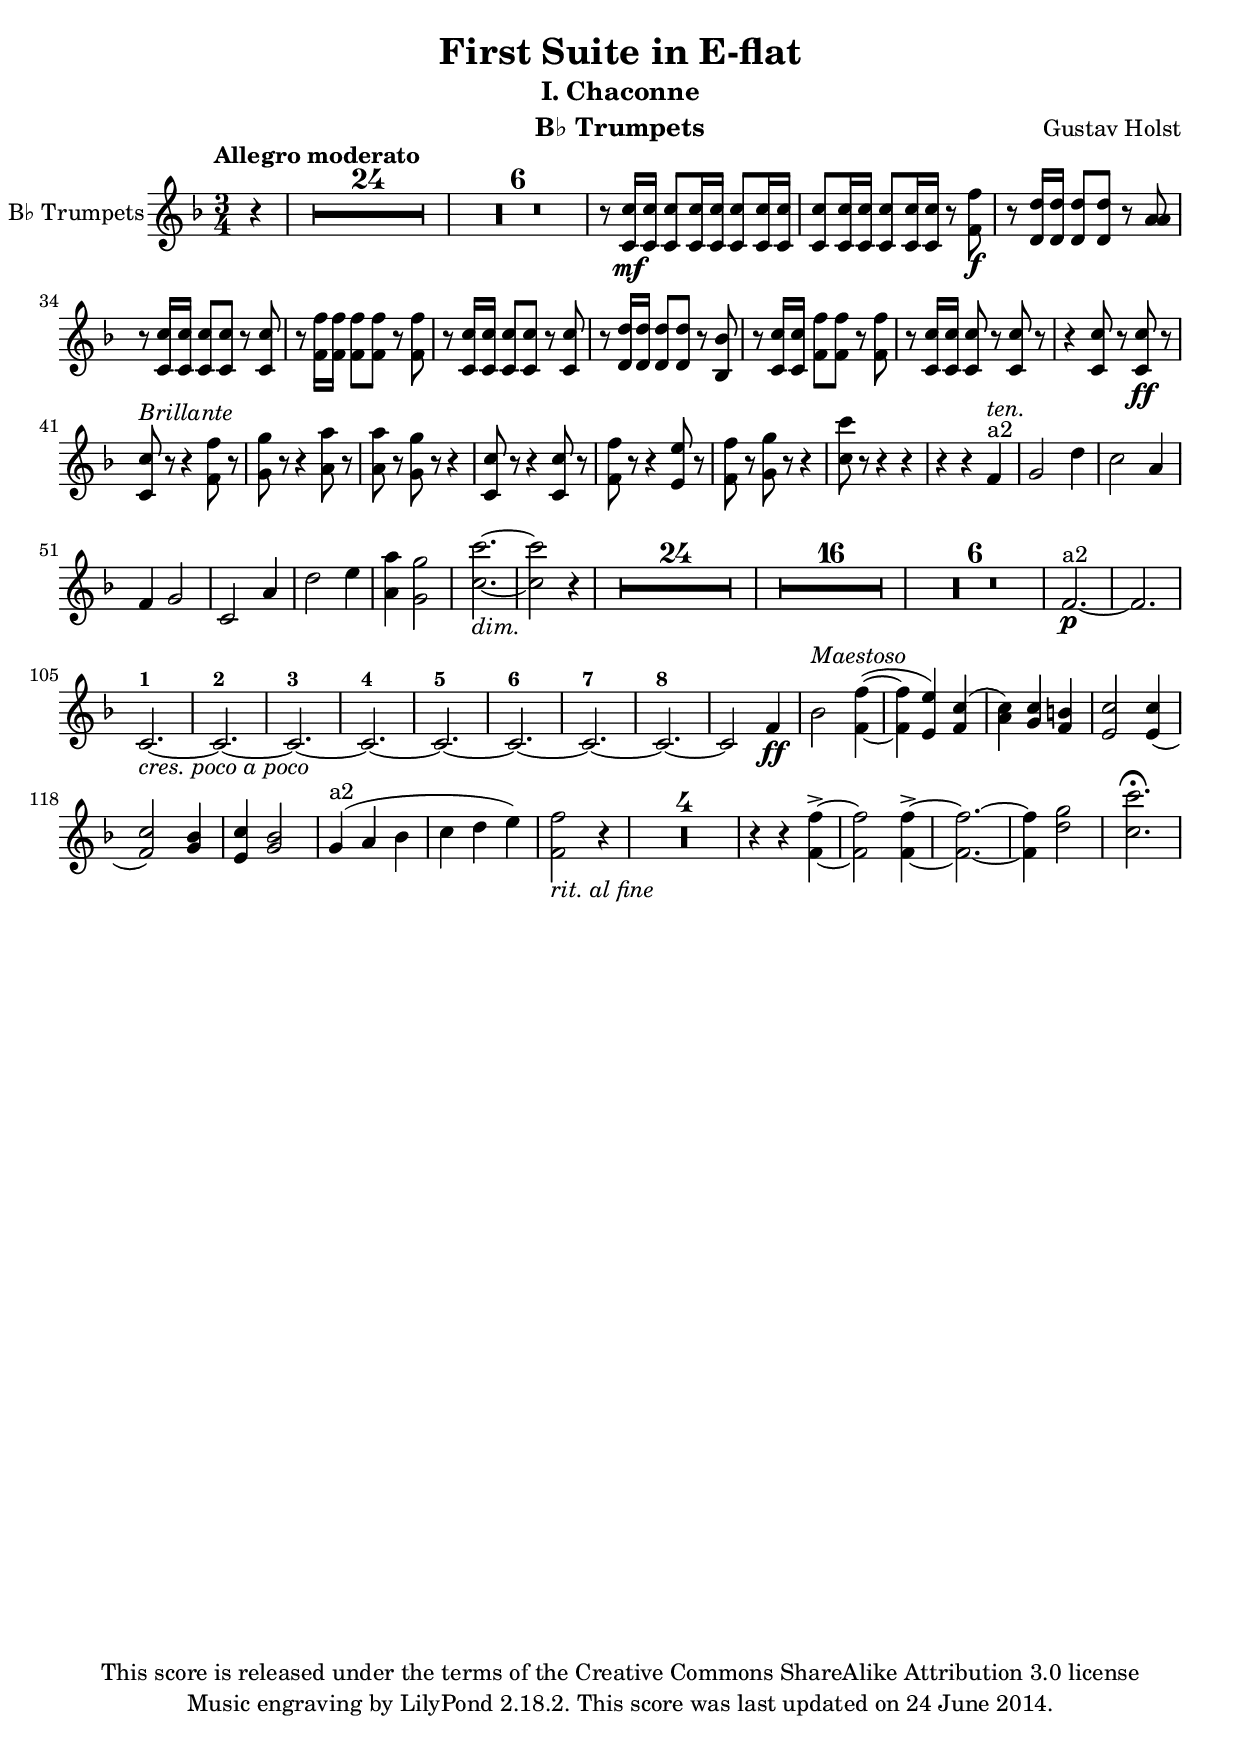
% This file is based on a file I worked on previously in 2011.
% I have previously released this file under the terms of the
% Creative Commons Attribution ShareAlike 3.0 license.
%
% You can find the original version of this score at
% https://raw.githubusercontent.com/mikemoral/open-scores/master/HolstFirstSuite/trumpets.ly
%
%
% This file was last updated on 24 June 2014 08:50 PST
%
% You can contact me at lagetisto at gmx dot com

\version "2.18.2"

\header {
  title = "First Suite in E-flat"
  subtitle = "I. Chaconne"
  instrument = "B♭ Trumpets"
  composer = "Gustav Holst"
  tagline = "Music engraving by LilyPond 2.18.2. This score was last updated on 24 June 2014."
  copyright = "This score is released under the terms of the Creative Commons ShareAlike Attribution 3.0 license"
}

cpap = \markup { \italic "cres. poco a poco"}
solo = \mark \markup { "Solo" }
soli = \markup { "Soli" }
bril = \markup { \small \bold \italic "Brillante"}
maes = \markup { \italic "Maestoso" }
lega = \markup { \italic "Legato" }
adue = \markup { "a2" }
tenu = \markup { \italic "ten."}
dim  = \markup { \italic "dim." }
rit  = \markup { \italic "rit. al fine" }

global = {
  \key f \major
  \time 3/4
}

trumpets = \relative c'' {
  \global
  \transposition bes
  % Music follows here.
  \tempo "Allegro moderato"
  \compressFullBarRests
  %\set Score.markFormatter = #format-mark-box-alphabet
 \tempo "Allegro moderato"
	\partial 4 r4
	R2.*24
	R2.*6
	r8 <c, c'>16-\mf <c c'> <c c'>8[ <c c'>16 <c c'>] <c c'>8[ <c c'>16 <c c'>]
	<c c'>8[ <c c'>16 <c c'>] <c c'>8[ <c c'>16 <c c'>] r8 <f f'>8-\f
	r8 <d d'>16 <d d'> <d d'>8 <d d'> r8 <a' a>
	r8 <c, c'>16 <c c'> <c c'>8 <c c'> r8 <c c'>
	r8 <f f'>16 <f f'> <f f'>8 <f f'> r8 <f f'>
	r8 <c c'>16 <c c'> <c c'>8 <c c'> r8 <c c'>
	r8 <d d'>16 <d d'> <d d'>8 <d d'> r8 <bes' bes,>
	r8 <c, c'>16 <c c'> <f f'>8 <f f'> r8 <f f'>
	r8 <c c'>16 <c c'> <c c'>8 r8 <c c'> r8
	r4 <c c'>8 r8 <c c'>\ff r8
	<c c'>8^\markup {\italic "Brillante"} r8 r4 <f f'>8 r8
	<g g'>8 r8 r4 <a a'>8 r8
	<a a'>8 r8 <g g'>8 r8 r4
	<c, c'>8 r8 r4 <c c'>8 r8
	<f f'>8  r8 r4 <e e'>8 r8
	<f f'>8 r8 <g g'>8 r8 r4
	<c c'>8 r8 r4 r4
	r4 r4 f,4^\adue^\tenu
	g2 d'4
	c2 a4
	f4 g2
	c,2 a'4 
	d2 e4
	<a, a'>4 <g g'>2
	<c c'>2.-\dim ~
	<c c'>2 r4
	R2.*24 
	R2.*16
	R2.*6
	f,2.^\adue-\p ~
	f2. \break
	c2.-\cpap^\markup { \center-column { \small \bold 1} } ~
	c2.^\markup { \center-column { \small \bold 2} } ~
	c2.^\markup { \center-column { \small \bold 3} } ~
	c2.^\markup { \center-column { \small \bold 4} } ~
	c2.^\markup { \center-column { \small \bold 5} } ~
	c2.^\markup { \center-column { \small \bold 6} } ~
	c2.^\markup { \center-column { \small \bold 7} } ~
	c2.^\markup { \center-column { \small \bold 8} } ~
	c2 f4-\ff
	bes2^\maes <f f'>4( ~
	<f f'>4 <e e'>4) <f c'>4(
	<a c>) <g c> <f b>
	<e c'>2 <e c'>4(
	<f c'>2) <g bes>4
	<e c'> <g bes>2
	g4^\adue ( a bes
	c d e)
	<f, f'>2-\rit r4
	R2.*4
	r4 r4 <f f'>4-> ~
	<f f'>2 <f f'>4-> ~
	<f f'>2. ~
	<f f'>4 <d' g>2
	<c c'>2.-\fermata
  
  
}

\score {
  \new Staff \with {
    instrumentName = "B♭ Trumpets"
  } \trumpets
  \layout { }
  \midi {
    \tempo 4=100
  }
}
